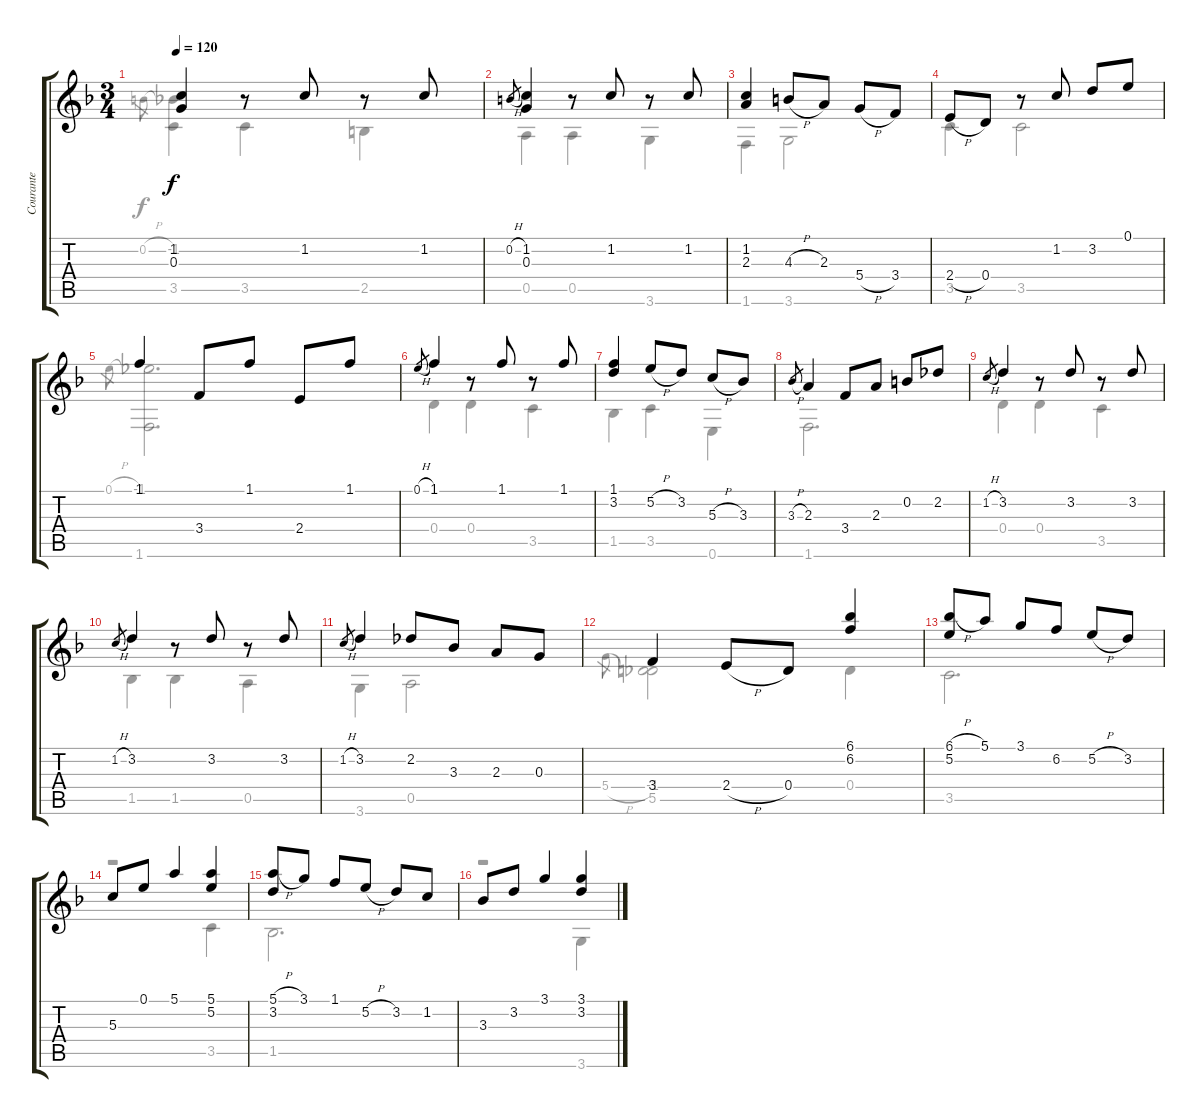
\track ("Courante" "Courante") {instrument acousticguitarnylon}
\staff {score tabs}
\tuning (E4 B3 G3 D3 A2 E2) {hide}
\voice
\ts (3 4)
\tempo 120
\clef g2
\ks f
(1.2 0.3).4{dy f} r.8 1.2.8 r.8 1.2.8 |
0.2{h}.8{gr} (1.2 0.3).4 r.8 1.2.8 r.8 1.2.8 |
(1.2 2.3).4 4.3{h}.8 2.3.8 5.4{h}.8 3.4.8 |
2.4{h}.8 0.4.8 r.8 1.2.8 3.2.8 0.1.8 |
1.1.4 3.4.8 1.1.8 2.4.8 1.1.8 |
0.1{h}.8{gr} 1.1.4 r.8 1.1.8 r.8 1.1.8 |
(1.1 3.2).4 5.2{h}.8 3.2.8 5.3{h}.8 3.3.8 |
3.3{h}.8{gr} 2.3.4 3.4.8 2.3.8 0.2.8 2.2.8 |
1.2{h}.8{gr} 3.2.4 r.8 3.2.8 r.8 3.2.8 |
1.2{h}.8{gr} 3.2.4 r.8 3.2.8 r.8 3.2.8 |
1.2{h}.8{gr} 3.2.4 2.2.8 3.3.8 2.3.8 0.3.8 |
3.4.4 2.4{h}.8 0.4.8 (6.1 6.2).4 |
(6.1{h} 5.2).8 5.1.8 3.1.8 6.2.8 5.2{h}.8 3.2.8 |
5.3.8 0.1.8 5.1.4 (5.1 5.2).4 |
(5.1{h} 3.2).8 3.1.8 1.1.8 5.2{h}.8 3.2.8 1.2.8 |
3.3.8 3.2.8 3.1.4 (3.1 3.2).4
\voice
\clef g2
\ottava regular
\simile none
\ks f
0.2{h}.8{gr dy f} (-1.2 3.5).4 3.5.4 2.5.4 |
0.5.4 0.5.4 3.6.4 |
1.6.4 3.6.2 |
3.5.4 3.5.2 |
0.1{h}.8{gr} (-1.1 1.6).2{d} |
0.4.4 0.4.4 3.5.4 |
1.5.4 3.5.4 0.6.4 |
1.6.2{d} |
0.4.4 0.4.4 3.5.4 |
1.5.4 1.5.4 0.5.4 |
3.6.4 0.5.2 |
5.4{h}.8{gr} (-1.4 5.5).2 0.4.4 |
3.5.2{d} |
r.2 3.5.4 |
1.5.2{d} |
r.2 3.6.4
